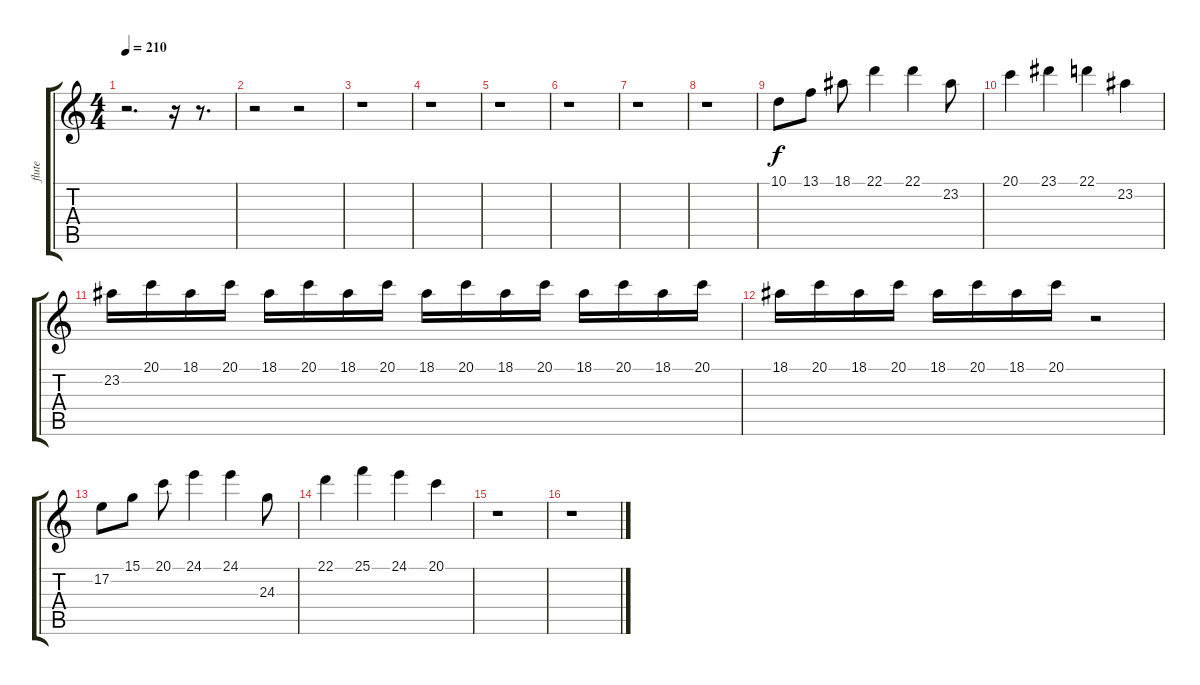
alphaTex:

\track ("flute               " "flute     ") {instrument piccolo}
\staff {score tabs}
\tuning (E4 B3 G3 D3 A2 E2) {hide}
\ts (4 4)
\tempo 210
\clef g2
\ks c
r.2{d dy fff} r.16 r.8{d} |
r.2 r.2 |
r.1 |
r.1 |
r.1 |
r.1 |
r.1 |
r.1 |
10.1.8{dy f} 13.1.8 18.1.8 22.1.4 22.1.4 23.2.8 |
20.1.4 23.1.4 22.1.4 23.2.4 |
23.2.16 20.1.16 18.1.16 20.1.16 18.1.16 20.1.16 18.1.16 20.1.16 18.1.16 20.1.16 18.1.16 20.1.16 18.1.16 20.1.16 18.1.16 20.1.16 |
18.1.16 20.1.16 18.1.16 20.1.16 18.1.16 20.1.16 18.1.16 20.1.16 r.2 |
17.2.8 15.1.8 20.1.8 24.1.4 24.1.4 24.3.8 |
22.1.4 25.1.4 24.1.4 20.1.4 |
r.1 |
r.1
